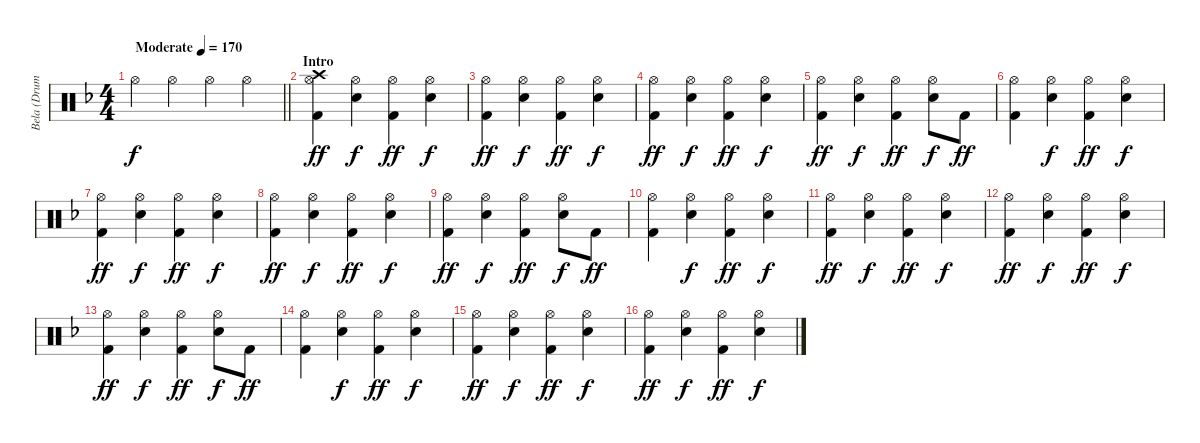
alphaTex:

\track ("Bela (Drums)" "Bela (Drum") {instrument percussion}
\staff {score}
\articulation defaults
\ts (4 4)
\tempo (170 "Moderate")
\clef neutral
\barLineRight lightlight
\ks f "Hi-Hat (open)".4{dy f volume 12} "Hi-Hat (open)".4 "Hi-Hat (open)".4 "Hi-Hat (open)".4
|
\section ("" "Intro")
("Hi-Hat (open)" "Crash high (hit)" "Kick (hit) 2").4{dy ff} ("Hi-Hat (open)" "Electric Snare (hit)").4{dy f} ("Hi-Hat (open)" "Kick (hit) 2").4{dy ff} ("Hi-Hat (open)" "Electric Snare (hit)").4{dy f} |
("Hi-Hat (open)" "Kick (hit) 2").4{dy ff} ("Hi-Hat (open)" "Electric Snare (hit)").4{dy f} ("Hi-Hat (open)" "Kick (hit) 2").4{dy ff} ("Hi-Hat (open)" "Electric Snare (hit)").4{dy f} |
("Hi-Hat (open)" "Kick (hit) 2").4{dy ff} ("Hi-Hat (open)" "Electric Snare (hit)").4{dy f} ("Hi-Hat (open)" "Kick (hit) 2").4{dy ff} ("Hi-Hat (open)" "Electric Snare (hit)").4{dy f} |
("Hi-Hat (open)" "Kick (hit) 2").4{dy ff} ("Hi-Hat (open)" "Electric Snare (hit)").4{dy f} ("Hi-Hat (open)" "Kick (hit) 2").4{dy ff} ("Hi-Hat (open)" "Electric Snare (hit)").8{dy f} "Kick (hit) 2".8{dy ff} |
("Hi-Hat (open)" "Kick (hit) 2").4 ("Hi-Hat (open)" "Electric Snare (hit)").4{dy f} ("Hi-Hat (open)" "Kick (hit) 2").4{dy ff} ("Hi-Hat (open)" "Electric Snare (hit)").4{dy f} |
("Hi-Hat (open)" "Kick (hit) 2").4{dy ff} ("Hi-Hat (open)" "Electric Snare (hit)").4{dy f} ("Hi-Hat (open)" "Kick (hit) 2").4{dy ff} ("Hi-Hat (open)" "Electric Snare (hit)").4{dy f} |
("Hi-Hat (open)" "Kick (hit) 2").4{dy ff} ("Hi-Hat (open)" "Electric Snare (hit)").4{dy f} ("Hi-Hat (open)" "Kick (hit) 2").4{dy ff} ("Hi-Hat (open)" "Electric Snare (hit)").4{dy f} |
("Hi-Hat (open)" "Kick (hit) 2").4{dy ff} ("Hi-Hat (open)" "Electric Snare (hit)").4{dy f} ("Hi-Hat (open)" "Kick (hit) 2").4{dy ff} ("Hi-Hat (open)" "Electric Snare (hit)").8{dy f} "Kick (hit) 2".8{dy ff} |
("Hi-Hat (open)" "Kick (hit) 2").4 ("Hi-Hat (open)" "Electric Snare (hit)").4{dy f} ("Hi-Hat (open)" "Kick (hit) 2").4{dy ff} ("Hi-Hat (open)" "Electric Snare (hit)").4{dy f} |
("Hi-Hat (open)" "Kick (hit) 2").4{dy ff} ("Hi-Hat (open)" "Electric Snare (hit)").4{dy f} ("Hi-Hat (open)" "Kick (hit) 2").4{dy ff} ("Hi-Hat (open)" "Electric Snare (hit)").4{dy f} |
("Hi-Hat (open)" "Kick (hit) 2").4{dy ff} ("Hi-Hat (open)" "Electric Snare (hit)").4{dy f} ("Hi-Hat (open)" "Kick (hit) 2").4{dy ff} ("Hi-Hat (open)" "Electric Snare (hit)").4{dy f} |
("Hi-Hat (open)" "Kick (hit) 2").4{dy ff} ("Hi-Hat (open)" "Electric Snare (hit)").4{dy f} ("Hi-Hat (open)" "Kick (hit) 2").4{dy ff} ("Hi-Hat (open)" "Electric Snare (hit)").8{dy f} "Kick (hit) 2".8{dy ff} |
("Hi-Hat (open)" "Kick (hit) 2").4 ("Hi-Hat (open)" "Electric Snare (hit)").4{dy f} ("Hi-Hat (open)" "Kick (hit) 2").4{dy ff} ("Hi-Hat (open)" "Electric Snare (hit)").4{dy f} |
("Hi-Hat (open)" "Kick (hit) 2").4{dy ff} ("Hi-Hat (open)" "Electric Snare (hit)").4{dy f} ("Hi-Hat (open)" "Kick (hit) 2").4{dy ff} ("Hi-Hat (open)" "Electric Snare (hit)").4{dy f} |
("Hi-Hat (open)" "Kick (hit) 2").4{dy ff} ("Hi-Hat (open)" "Electric Snare (hit)").4{dy f} ("Hi-Hat (open)" "Kick (hit) 2").4{dy ff} ("Hi-Hat (open)" "Electric Snare (hit)").4{dy f}
